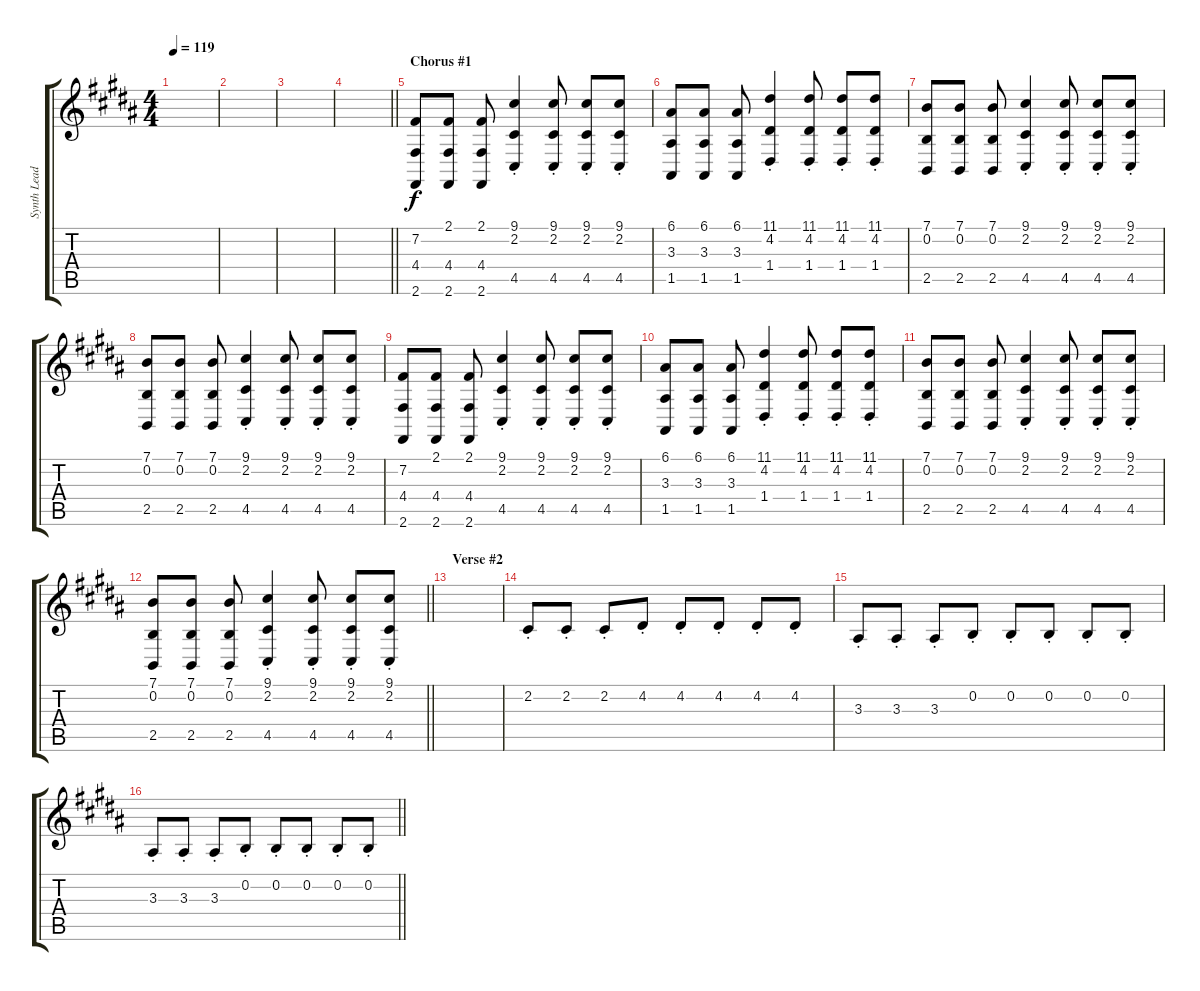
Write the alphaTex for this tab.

\track ("Synth Lead" "Synth Lead") {instrument lead2sawtooth}
\staff {score tabs}
\tuning (E4 B3 G3 D3 A2 E2) {hide}
\ts (4 4)
\tempo 119
\clef g2
\ks b
|
|
|
\barLineRight lightlight
|
\section ("" "Chorus #1")
(7.2 4.4 2.6).8 (2.1 4.4 2.6).8 (2.1 4.4 2.6).8 (9.1{st} 2.2{st} 4.5{st}).4 (9.1{st} 2.2{st} 4.5{st}).8 (9.1{st} 2.2{st} 4.5{st}).8 (9.1{st} 2.2{st} 4.5{st}).8 |
(6.1 3.3 1.5).8 (6.1 3.3 1.5).8 (6.1 3.3 1.5).8 (11.1{st} 4.2{st} 1.4{st}).4 (11.1{st} 4.2{st} 1.4{st}).8 (11.1{st} 4.2{st} 1.4{st}).8 (11.1{st} 4.2{st} 1.4{st}).8 |
(7.1 0.2 2.5).8 (7.1 0.2 2.5).8 (7.1 0.2 2.5).8 (9.1{st} 2.2{st} 4.5{st}).4 (9.1{st} 2.2{st} 4.5{st}).8 (9.1{st} 2.2{st} 4.5{st}).8 (9.1{st} 2.2{st} 4.5{st}).8 |
(7.1 0.2 2.5).8 (7.1 0.2 2.5).8 (7.1 0.2 2.5).8 (9.1{st} 2.2{st} 4.5{st}).4 (9.1{st} 2.2{st} 4.5{st}).8 (9.1{st} 2.2{st} 4.5{st}).8 (9.1{st} 2.2{st} 4.5{st}).8 |
(7.2 4.4 2.6).8 (2.1 4.4 2.6).8 (2.1 4.4 2.6).8 (9.1{st} 2.2{st} 4.5{st}).4 (9.1{st} 2.2{st} 4.5{st}).8 (9.1{st} 2.2{st} 4.5{st}).8 (9.1{st} 2.2{st} 4.5{st}).8 |
(6.1 3.3 1.5).8 (6.1 3.3 1.5).8 (6.1 3.3 1.5).8 (11.1{st} 4.2{st} 1.4{st}).4 (11.1{st} 4.2{st} 1.4{st}).8 (11.1{st} 4.2{st} 1.4{st}).8 (11.1{st} 4.2{st} 1.4{st}).8 |
(7.1 0.2 2.5).8 (7.1 0.2 2.5).8 (7.1 0.2 2.5).8 (9.1{st} 2.2{st} 4.5{st}).4 (9.1{st} 2.2{st} 4.5{st}).8 (9.1{st} 2.2{st} 4.5{st}).8 (9.1{st} 2.2{st} 4.5{st}).8 |
\barLineRight lightlight
(7.1 0.2 2.5).8 (7.1 0.2 2.5).8 (7.1 0.2 2.5).8 (9.1{st} 2.2{st} 4.5{st}).4 (9.1{st} 2.2{st} 4.5{st}).8 (9.1{st} 2.2{st} 4.5{st}).8 (9.1{st} 2.2{st} 4.5{st}).8 |
\section ("" "Verse #2")
|
2.2{st}.8 2.2{st}.8 2.2{st}.8 4.2{st}.8 4.2{st}.8 4.2{st}.8 4.2{st}.8 4.2{st}.8 |
3.3{st}.8 3.3{st}.8 3.3{st}.8 0.2{st}.8 0.2{st}.8 0.2{st}.8 0.2{st}.8 0.2{st}.8 |
\barLineRight lightlight
3.3{st}.8 3.3{st}.8 3.3{st}.8 0.2{st}.8 0.2{st}.8 0.2{st}.8 0.2{st}.8 0.2{st}.8
